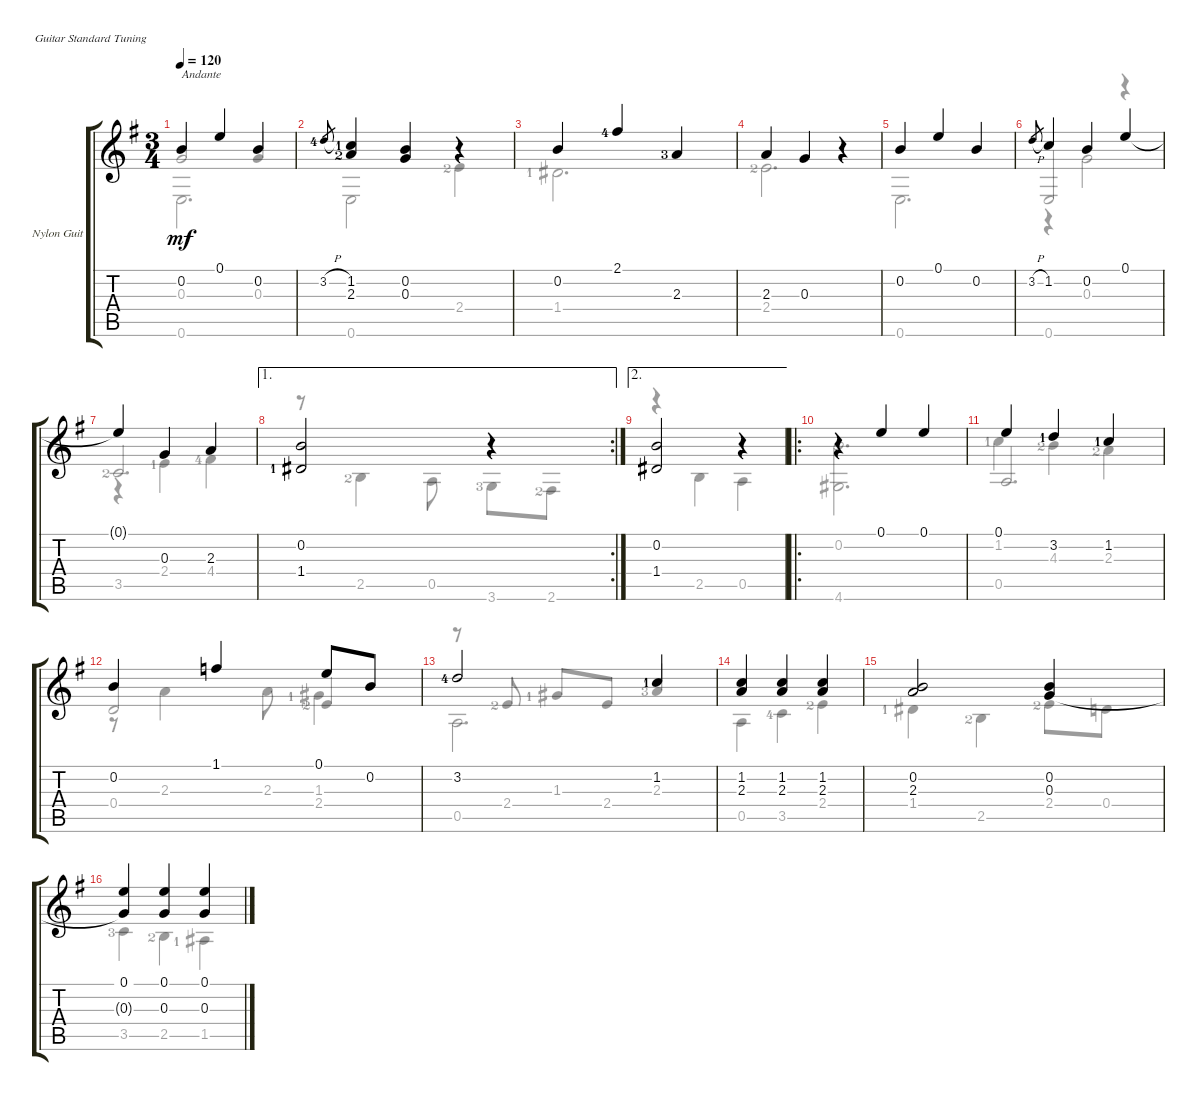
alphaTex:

\defaultSystemsLayout 4
\bracketExtendMode groupsimilarinstruments
\firstSystemTrackNameOrientation horizontal
\otherSystemsTrackNameOrientation horizontal
\track ("Nylon Guitar" "Nylon Guit") {instrument acousticguitarsteel}
\staff {score tabs}
\tuning (E4 B3 G3 D3 A2 E2)
\voice
\ts (3 4)
\tempo 120
\clef g2
\ks eminor
0.2.4{txt "Andante" dy mf instrument acousticguitarsteel} 0.1.4 0.2.4 |
3.2{h lf 5}.8{gr} (1.2{lf 2} 2.3{lf 3}).4 (0.2 0.3).4 r.4 |
0.2.4 2.1{lf 5}.4 2.3{lf 4}.4 |
2.3.4 0.3.4 r.4 |
0.2.4 0.1.4 0.2.4 |
3.2{h}.8{gr} 1.2.4 0.2.4 0.1.4 |
0.1{t}.4 0.3.4 2.3.4 |
\ae 1
\rc 2
(0.2 1.4{lf 2}).2 r.4 |
\ae 2
(0.2 1.4).2 r.4 |
\ro
r.4 0.1.4 0.1.4 |
0.1.4 3.2{lf 2}.4 1.2{lf 2}.4 |
0.2.4 1.1.4 0.1.8 0.2.8 |
3.2{lf 5}.2 1.2{lf 2}.4 |
(1.2 2.3).4 (2.3 1.2).4 (1.2 2.3).4 |
(2.3 0.2).2 (0.2 0.3).4 |
(0.3{t} 0.1).4 (0.1 0.3).4 (0.1 0.3).4
\voice
\clef g2
\ottava regular
\simile none
\ks eminor
0.3.2{dy mf beam invert} 0.3.4{beam invert} |
0.6.2 2.4{lf 3}.4 |
1.4{lf 2}.2{d} |
2.4{lf 3}.2{d} |
0.6.2{d} |
0.6.2{beam invert} r.4 |
3.5{lf 3}.2{d beam invert} |
r.8 2.5{lf 3}.4 0.5.8 3.6{lf 4}.8 2.6{lf 3}.8 |
r.4 2.5.4 0.5.4 |
(4.6 0.2).2{d} |
0.5.2{d beam invert} |
0.4.2{beam invert} 2.4{lf 3}.4{beam invert} |
r.8{beam invert} 2.4{lf 3}.8{beam invert} 1.3{lf 2}.8{beam invert} 2.4.8 2.3{lf 4}.4{beam invert} |
0.5.4 3.5{lf 5}.4 2.4{lf 3}.4 |
1.4{lf 2}.4 2.5{lf 3}.4 2.4{lf 3}.8 0.4.8 |
3.5{lf 4}.4 2.5{lf 3}.4 1.5{lf 2}.4
\voice
\clef g2
\ottava regular
\simile none
\ks eminor
0.6.2{d dy mf} |
|
|
|
|
r.4 0.3.2 |
r.4 2.4{lf 2}.4 4.4{lf 5}.4 |
|
|
|
1.2{lf 2}.4 4.3{lf 3}.4 2.3{lf 3}.4 |
r.8 2.3.4 2.3.8 1.3{lf 2}.4 |
0.5.2{d} |
|
|
